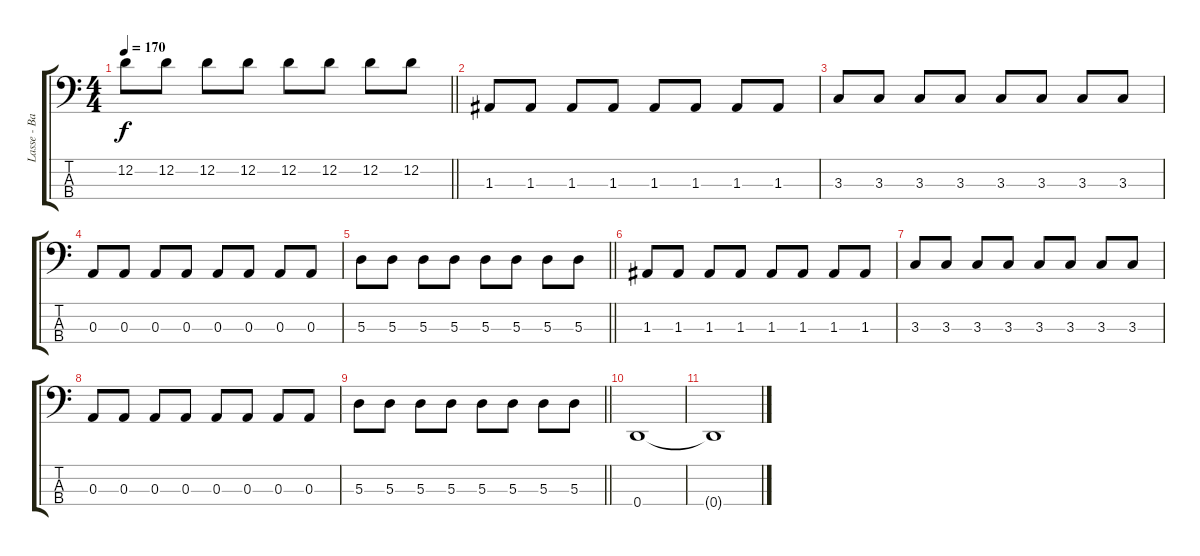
\track ("Lasse - Bass" "Lasse - Ba") {instrument electricbasspick}
\staff {score tabs}
\tuning (G2 D2 A1 D1) {hide}
\ts (4 4)
\tempo 170
\clef f4
\barLineRight lightlight
\ks c
12.2.8{dy f} 12.2.8 12.2.8 12.2.8 12.2.8 12.2.8 12.2.8 12.2.8 |
1.3.8 1.3.8 1.3.8 1.3.8 1.3.8 1.3.8 1.3.8 1.3.8 |
3.3.8 3.3.8 3.3.8 3.3.8 3.3.8 3.3.8 3.3.8 3.3.8 |
0.3.8 0.3.8 0.3.8 0.3.8 0.3.8 0.3.8 0.3.8 0.3.8 |
\barLineRight lightlight
5.3.8 5.3.8 5.3.8 5.3.8 5.3.8 5.3.8 5.3.8 5.3.8 |
1.3.8 1.3.8 1.3.8 1.3.8 1.3.8 1.3.8 1.3.8 1.3.8 |
3.3.8 3.3.8 3.3.8 3.3.8 3.3.8 3.3.8 3.3.8 3.3.8 |
0.3.8 0.3.8 0.3.8 0.3.8 0.3.8 0.3.8 0.3.8 0.3.8 |
\barLineRight lightlight
5.3.8 5.3.8 5.3.8 5.3.8 5.3.8 5.3.8 5.3.8 5.3.8 |
0.4.1 |
0.4{t}.1
